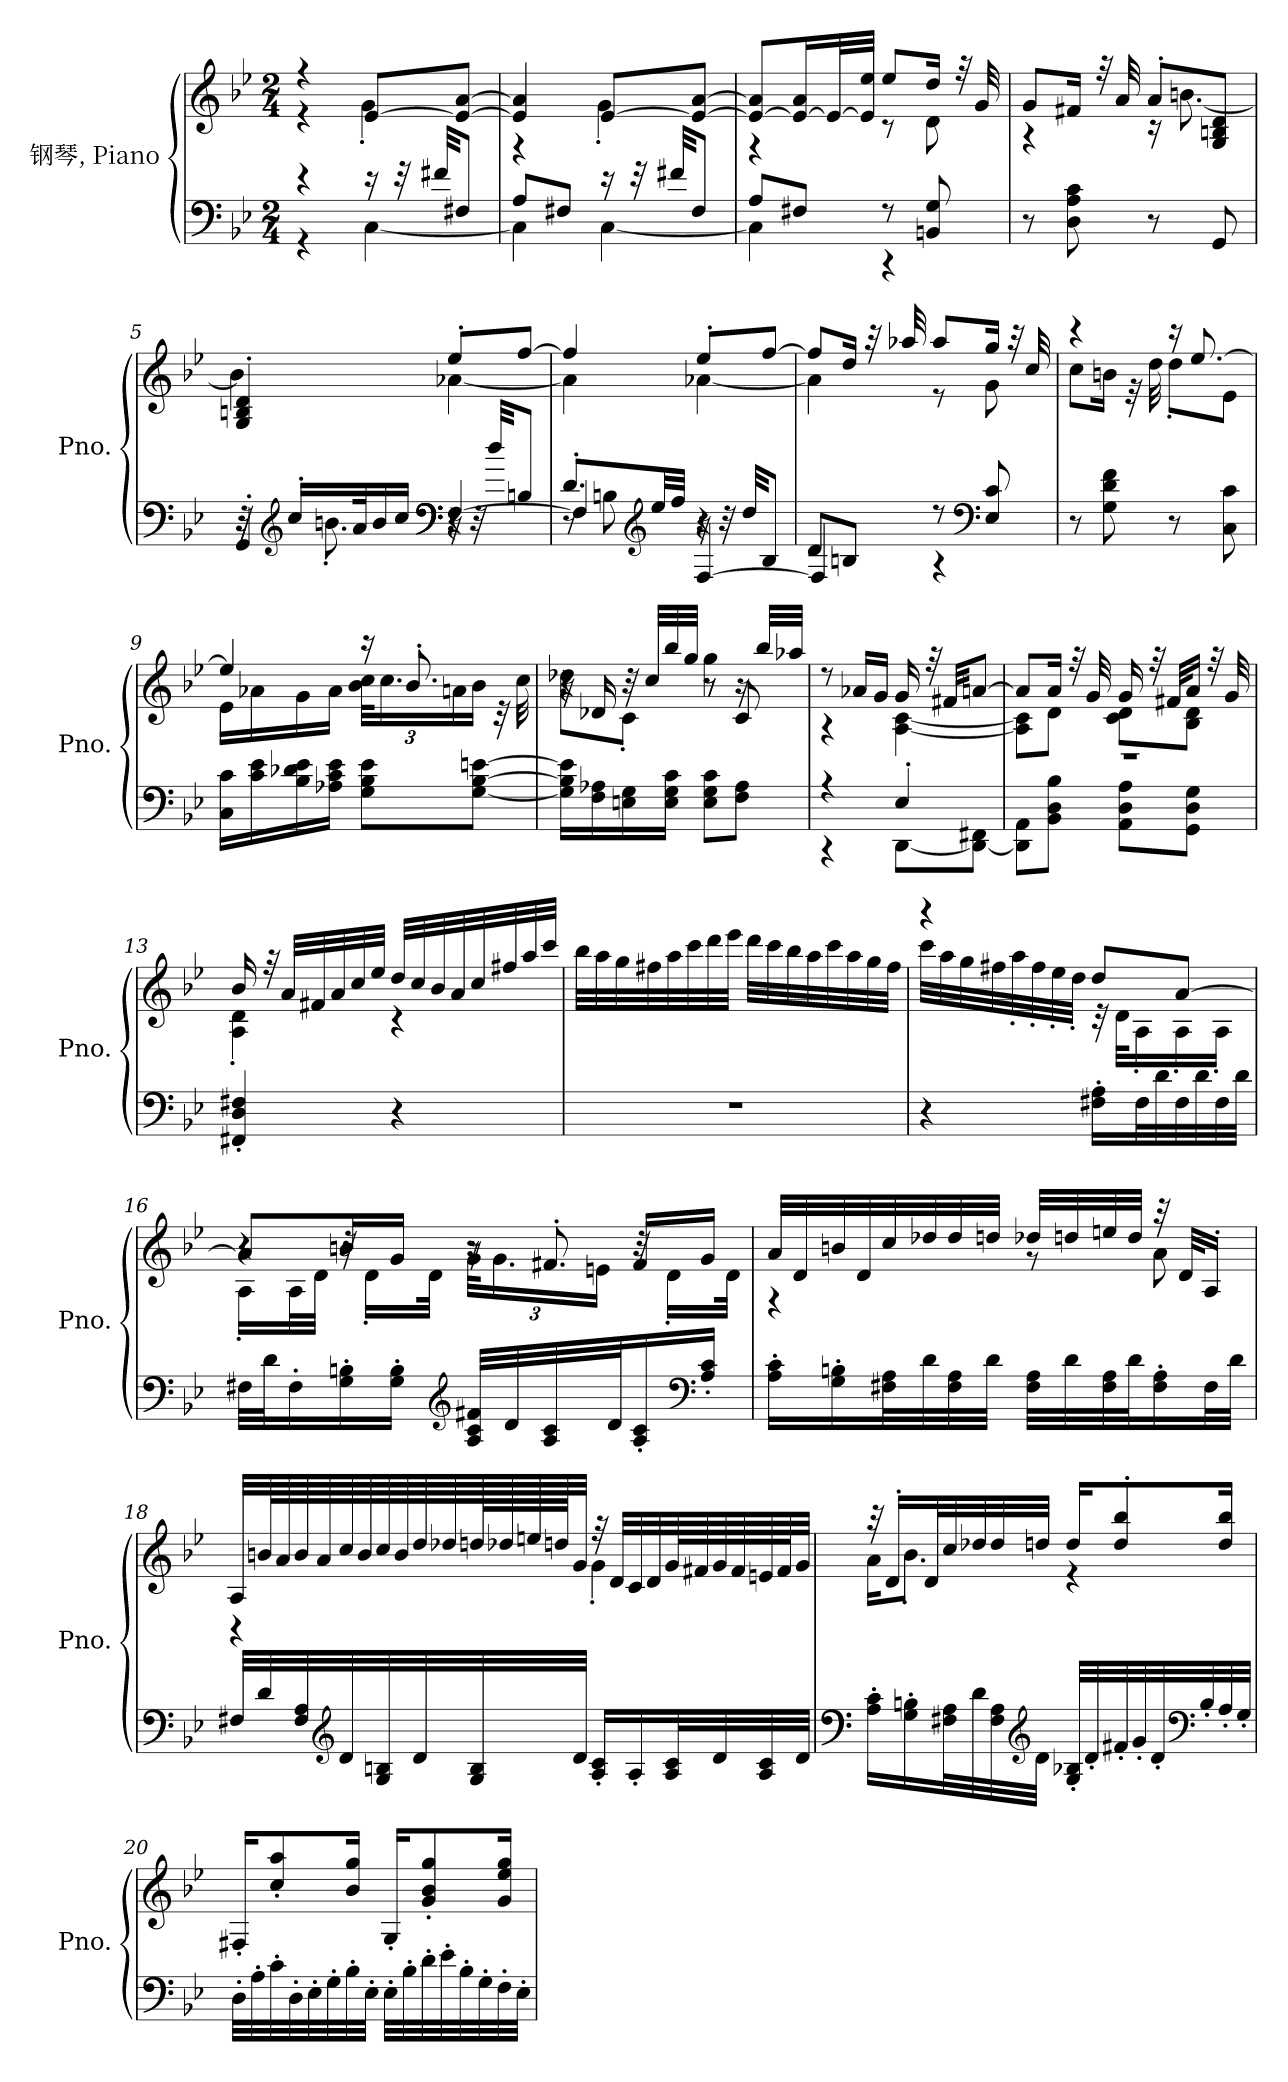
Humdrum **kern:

**kern	**kern
*part1	*part1
*staff2	*staff1
*I"钢琴, Piano	*
*I'Pno.	*
*clefF4	*clefG2
*k[b-e-]	*k[b-e-]
*M2/4	*M2/4
*MM24	*MM24
=1	=1
*^	*^
4r	4r	4r	4r
16r	[4C\	[8e-/L	4g'\
32r	.	.	.
32f#X/KKL	.	.	.
8F#X/J	.	8e-/_ [8a/J	.
=2	=2	=2	=2
8A/L	4C\]	4e-/] 4a/]	4r
8F#X/J	.	.	.
16r	[4C\	[8e-/L	4g'\
32r	.	.	.
32f#X/KKL	.	.	.
8F#/J	.	8e-/_ [8a/J	.
=3	=3	=3	=3
8A/L	4C\]	8e-/_ 8a/]L	4r
8F#X/J	.	16e-/_ 16a/L	.
.	.	32e-/L_	.
.	.	32e-/] 32ee-/JJJ	.
8r	4r	8ee-/L	8r
8BBn/ 8G/	.	16dd/Jk	8d\
.	.	32r	.
.	.	32g/	.
*v	*v	*	*
=4	=4	=4
8r	8g/L	4r
8D\ 8A\ 8c\	16f#X/Jk	.
.	32r	.
.	32a/	.
8r	8a'/L	16r
.	.	[8.bn\
8GG/	8G/ 8Bn/ 8d/J	.
!!LO:LB:g=z	!!
=5	=5	=5
*^	*	*
*	*^	*	*
32r	16r	4GG'/	4G/' 4Bn/' 4d/'	4b\]
*clefG2	*	*	*	*
16cc'/LL	.	.	.	.
.	8.bn'\	.	.	.
32a/K	.	.	.	.
16b/	.	.	.	.
16cc/JJ	.	.	.	.
*clefF4	*	*	*	*
16r	4r	[4F/	8ee-'/L	[4a-X\
32r	.	.	.	.
32dd/KKL	.	.	.	.
8Bn/J	.	.	[8ff/J	.
=6	=6	=6	=6	=6
8.d'/L	8r	4F/]	4ff/]	4a-\]
.	8Bn\	.	.	.
*clefG2	*	*	*	*
32ee-/LL	.	.	.	.
32ff/JJJ	.	.	.	.
16r	4r	[4F/	8ee-'/L	[4a-X\
32r	.	.	.	.
32dd/KKL	.	.	.	.
8B/J	.	.	[8ff/J	.
*	*v	*v	*	*
=7	=7	=7	=7
8d/L	4F/]	8ff/L]	4a-\]
8Bn/J	.	16dd/Jk	.
.	.	32r	.
.	.	32aa-X/	.
8r	4r	8aa-/L	8r
*clefF4	*	*	*
8E-/ 8c/	.	16gg/Jk	8g\
.	.	32r	.
.	.	32cc/	.
*v	*v	*	*
!!LO:LB:g=z	!!
=8	=8	=8
8r	4r	8cc\L
8G\ 8d\ 8f\	.	16bn\Jk
.	.	32r
.	.	32dd\
8r	16r	8dd'\L
.	[8.ee-/	.
8C\ 8c\	.	8e-\J
=9	=9	=9
16C\ 16c\LL	4ee-/]	16e-\LL
16c\ 16e-\	.	16a-X\
16B-\ 16d-X\ 16e-\	.	16g\
16A-X\ 16c\ 16e-\JJ	.	16a-\JJ
*	*	*Xbrackettup
8G\ 8B-\ 8e-\L	16r	48b-\ 48cc\KLL
.	.	24.cc\
.	8.b-'/	.
.	.	24an\
[8G\ [8B-\ [8en\J	.	16b-\JJ
.	.	32r
.	.	32cc\
=10	=10	=10
*	*	*^
16G\] 16B-\] 16e\]LL	16r	8dd-X\L	4r
16F\ 16A-X\	16d-X/	.	.
16En\ 16G\	32r	8c'\J	.
.	32cc/LLL	.	.
16E\ 16G\ 16c\JJ	32bb-/	.	.
.	32gg/JJJ	.	.
8E\ 8G\ 8c\L	8r	4gg\	8r
8F\ 8A-\J	16r	.	8c/
.	32bb-/LLL	.	.
.	32aa-X/JJJ	.	.
*	*	*v	*v
!!LO:LB:g=z
=11	=11	=11
*^	*	*
4r	4r	8r	4r
.	.	16a-X/LL	.
.	.	16g/JJ	.
4E-'/	[8DD\L	16g/	[4A\ [4c\
.	.	32r	.
.	.	32f#X/KKL	.
.	8DD\_ 8FF#X\J	[8an/J	.
=12	=12	=12	=12
2r	8DD\] 8AA\L	8a/L]	8A\] 8c\]L
.	8BB-\ 8D\ 8B-\J	16a/Jk	8d\J
.	.	32r	.
.	.	32g/	.
.	8AA\ 8D\ 8A\L	16g/	8c\ 8d\L
.	.	32r	.
.	.	32f#X/KLL	.
.	8GG\ 8D\ 8G\J	16a/JJ	8B-\ 8d\J
.	.	32r	.
.	.	32g/	.
*v	*v	*	*
=13	=13	=13
4FF#X/' 4D/' 4F#X/'	16b-/	4A\' 4d\'
.	32r	.
.	32a/LLL	.
.	32f#X/	.
.	32a/	.
.	32cc/	.
.	32ee-/JJJ	.
4r	32dd/LLL	4r
.	32cc/	.
.	32b-/	.
.	32a/	.
.	32cc/	.
.	32ff#X/	.
.	32aa/	.
.	32ccc/JJJ	.
*	*v	*v
!!LO:LB:g=z
=14	=14
2r	32bb-\LLL
.	32aa\
.	32gg\
.	32ff#X\
.	32aa\
.	32ccc\
.	32ddd\
.	32eee-\JJJ
.	32ddd\LLL
.	32ccc\
.	32bb-\
.	32aa\
.	32ccc\
.	32aa\
.	32gg\
.	32ff#\JJJ
=15	=15
*	*^
4r	4r	32ccc\LLL
.	.	32aa\
.	.	32gg\
.	.	32ff#X\
.	.	32aa'\
.	.	32ff#'\
.	.	32ee-'\
.	.	32dd'\JJJ
16F#X\' 16A\'LL	8dd/L	32r
.	.	32d\KLL
32F#\L	.	16A'\
32d\	.	.
32F#\	[8a/J	16A'\
32d\	.	.
32F#\	.	16A'\JJ
32d\JJJ	.	.
!!LO:LB:g=z
=16	=16	=16
*	*	*^
32F#X\LLL	8a/L]	16A'\LL	4r
32d\J	.	.	.
16F#'\	.	32A\L	.
.	.	32d\JJJ	.
16G\' 16Bn\'	16bn/L	32r	.
.	.	16d'\LL	.
16G\' 16B\'JJ	16g/JJ	.	.
.	.	32d\JJk	.
*clefG2	*	*	*
32A/ 32c/ 32f#X/LLL	16r	48g\KLL	8r
.	.	24.g\	.
32d/	.	.	.
32A/ 32c/	8.f#X'/	.	.
.	.	24en\JJ	.
32d/J	.	.	.
16A/' 16c/'	.	32r	16f#/LL
.	.	16d'\LL	.
*clefF4	*	*	*
16A/' 16c/'JJ	.	.	16g/JJ
.	.	32d\JJk	.
*	*	*v	*v
=17	=17	=17
16A\' 16c\'LL	32a/LLL	4r
.	32d/	.
16G\' 16Bn\'	32bn/	.
.	32d/	.
32F#X\ 32A\L	32cc/	.
32d\	32dd-X/	.
32F#\ 32A\	32dd-/	.
32d\JJJ	32ddn/JJJ	.
32F#\ 32A\LLL	32dd-X/LLL	8r
32d\	32ddn/	.
32F#\ 32A\	32een/	.
32d\J	32dd/JJJ	.
16F#\' 16A\'	32r	8a\
.	32d/KLL	.
32F#\L	16A'/JJ	.
32d\JJJ	.	.
!!LO:PB:g=z	!!
=18	=18	=18
32F#X/LLL	32A/LLL	4r
32d/	64bn/L	.
.	64a/	.
32F#/ 32A/	64b/	.
.	64a/	.
*clefG2	*	*
32d/	64cc/	.
.	64b/	.
32G/ 32Bn/	64cc/	.
.	64b/	.
32d/	64dd/	.
.	64dd-X/	.
32G/ 32B/	128ddn/L	.
.	128dd-X/	.
.	128een/	.
.	128ddn/JJ	.
32d/JJJ	32g/JJJ	.
16A/' 16c/'LL	32r	4g'\
.	32d/LLL	.
16A'/	32c/	.
.	32d/	.
32A/ 32c/L	64g/L	.
.	64f#X/	.
32d/	64g/	.
.	64f#/	.
32A/ 32c/	64en/	.
.	64f#/J	.
32d/JJJ	32g/JJJ	.
!!LO:LB:g=z	!!
=19	=19	=19
*clefF4	*	*
16A\' 16c\'LL	32r	16a\KL
.	16d'/LL	.
16G\' 16Bn\'	.	8.b-'\J
.	32d/L	.
32F#X\ 32A\L	32cc/	.
32d\	32dd-X/	.
32F#\ 32A\	32dd-/	.
*clefG2	*	*
32d\JJJ	32ddn/JJJ	.
32G/' 32B-X/'LLL	16dd/KL	4r
32d'/	.	.
32f#X'/	8dd/' 8bb-/'	.
32g'/	.	.
32d'/	.	.
*clefF4	*	*
32B-'/	.	.
32A'/	16dd/ 16bb-/Jk	.
32G'/JJJ	.	.
*	*v	*v
=20	=20
32D'\LLL	16F#X'/KL
32A'\	.
32c'\	8cc/' 8aa/'
32D'\	.
32E-'\	.
32G'\	.
32B-'\	16b-/ 16gg/Jk
32E-'\JJJ	.
32E-'\LLL	16G'/KL
32B-'\	.
32d'\	8g/' 8b-/' 8gg/'
32e-'\	.
32B-'\	.
32G'\	.
32F'\	16g/ 16ee-/ 16gg/Jk
32E-'\JJJ	.
=	=
*-	*-
